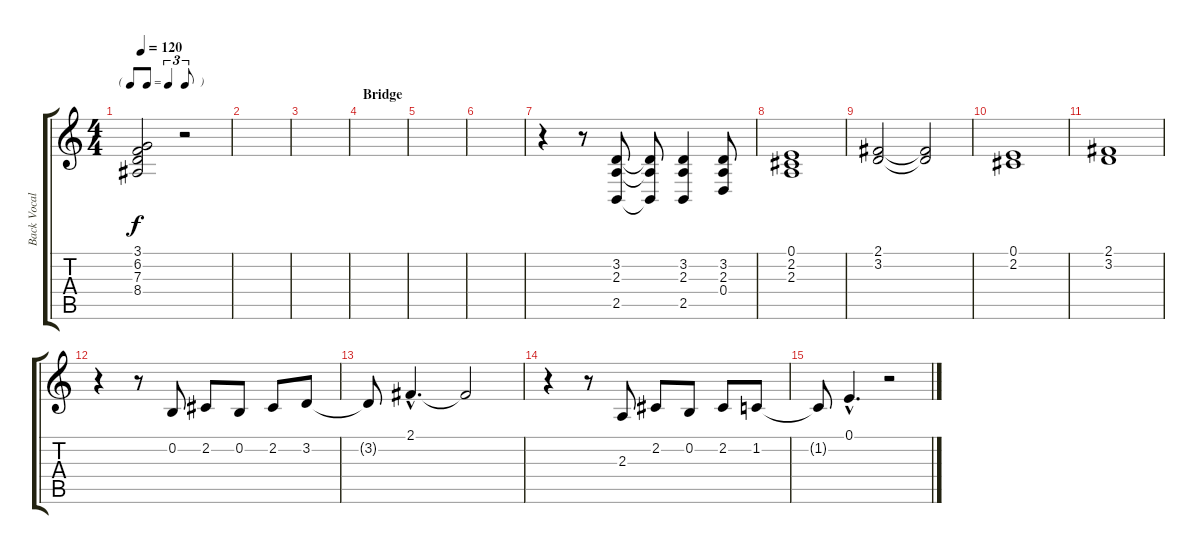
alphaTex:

\track ("Back Vocals" "Back Vocal") {instrument violin}
\staff {score tabs}
\tuning (E4 B3 G3 D3 A2 E2) {hide}
\ts (4 4)
\tf triplet8th
\tempo 120
\clef g2
\ks c
(3.1{t} 6.2{t} 7.3{t} 8.4{t}).2{dy f} r.2 |
|
|
\section ("" "Bridge")
|
|
|
r.4 r.8 (3.2 2.3 2.5).8 (3.2{t} 2.3{t} 2.5{t}).8 (3.2 2.3 2.5).4 (3.2 2.3 0.4).8 |
(0.1 2.2 2.3).1 |
(2.1 3.2).2 (2.1{t} 3.2{t}).2 |
(0.1 2.2).1 |
(2.1 3.2).1 |
r.4 r.8 0.2.8 2.2.8 0.2.8 2.2.8 3.2.8 |
3.2{t}.8 2.1{hac}.4{d} 2.1{t}.2 |
r.4 r.8 2.3.8 2.2.8 0.2.8 2.2.8 1.2.8 |
1.2{t}.8 0.1{hac}.4{d} r.2
